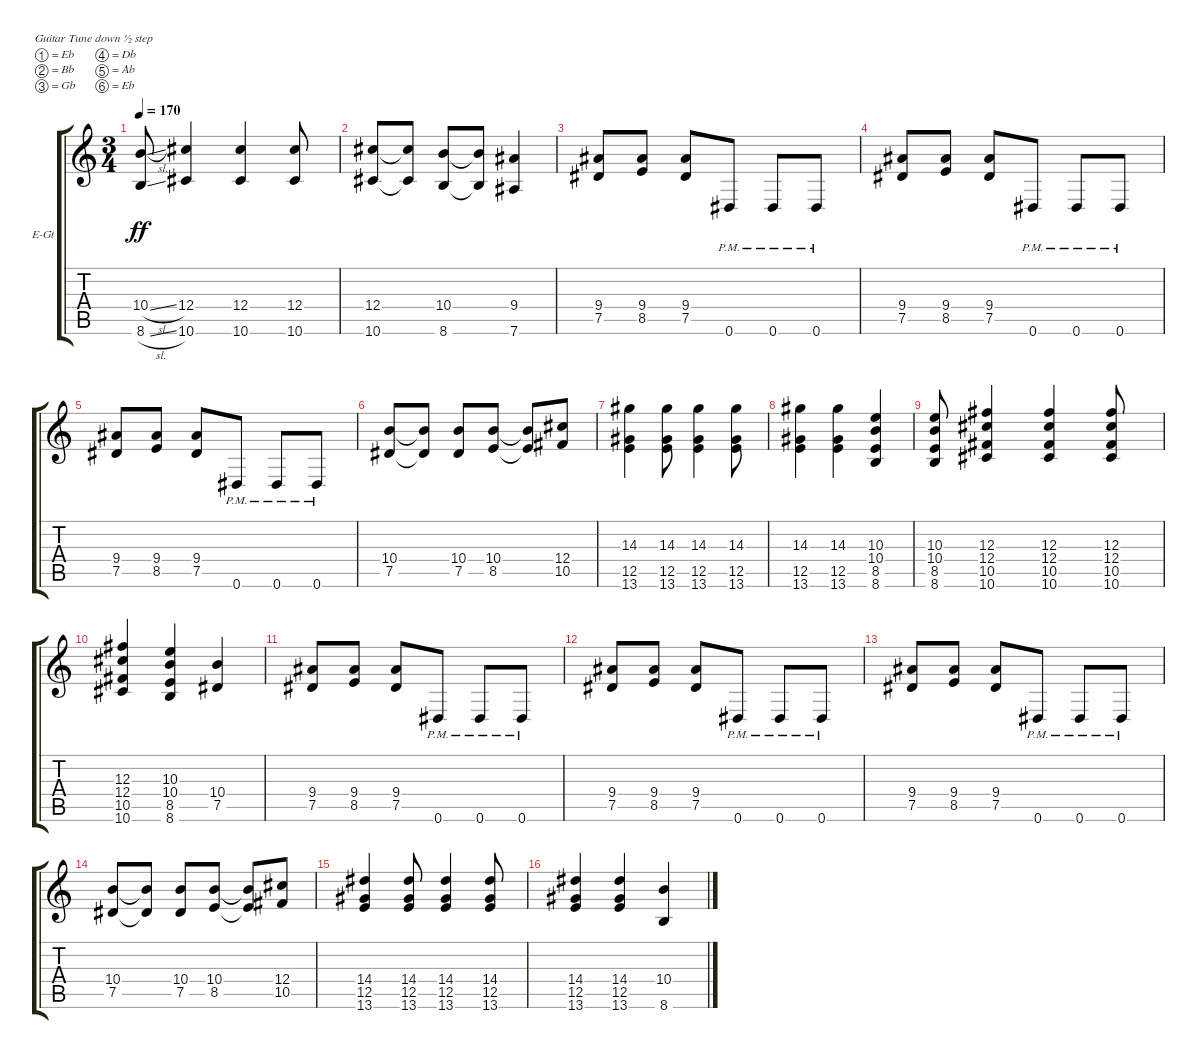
\bracketExtendMode groupsimilarinstruments
\firstSystemTrackNameOrientation horizontal
\otherSystemsTrackNameOrientation horizontal
\track ("B Adam - Lead" "E-Gt") {instrument distortionguitar}
\staff {score tabs}
\tuning (Eb4 Bb3 Gb3 Db3 Ab2 Eb2)
\ts (3 4)
\tempo 170
\clef g2
\scale
0.333333
\ks c
(8.6{sl} 10.4{sl}).8{dy ff} (10.6 12.4).4 (12.4 10.6).4 (12.4 10.6).8 |
\scale
0.333333 (10.6 12.4).8 (10.6{t} 12.4{t}).8 (8.6 10.4).8 (8.6{t} 10.4{t}).8 (7.6 9.4).4 |
\scale
0.333333 (7.5 9.4).8 (8.5 9.4).8 (7.5 9.4).8 0.6{pm}.8 0.6{pm}.8 0.6{pm}.8 |
\scale
0.333333 (7.5 9.4).8 (8.5 9.4).8 (7.5 9.4).8 0.6{pm}.8 0.6{pm}.8 0.6{pm}.8 |
\scale
0.333333 (7.5 9.4).8 (8.5 9.4).8 (7.5 9.4).8 0.6{pm}.8 0.6{pm}.8 0.6{pm}.8 |
\scale
0.333333 (10.4 7.5).8 (10.4{t} 7.5{t}).8 (10.4 7.5).8 (10.4 8.5).8 (8.5{t} 10.4{t}).8 (12.4 10.5).8 |
\scale
0.333333 (14.3 12.5 13.6).4 (12.5 14.3 13.6).8 (12.5 14.3 13.6).4 (12.5 14.3 13.6).8 |
\scale
0.333333 (12.5 14.3 13.6).4 (12.5 14.3 13.6).4 (8.5 10.3 8.6 10.4).4 |
\scale
0.333333 (10.3 8.5 8.6 10.4).8 (10.6 10.5 12.4 12.3).4 (10.5 12.3 12.4 10.6).4 (10.5 12.3 12.4 10.6).8 |
\scale
0.333333 (10.5 12.3 10.6 12.4).4 (8.5 10.4 8.6 10.3).4 (7.5 10.4).4 |
\scale
0.333333 (7.5 9.4).8 (8.5 9.4).8 (7.5 9.4).8 0.6{pm}.8 0.6{pm}.8 0.6{pm}.8 |
\scale
0.333333 (7.5 9.4).8 (8.5 9.4).8 (7.5 9.4).8 0.6{pm}.8 0.6{pm}.8 0.6{pm}.8 |
\scale
0.333333 (7.5 9.4).8 (8.5 9.4).8 (7.5 9.4).8 0.6{pm}.8 0.6{pm}.8 0.6{pm}.8 |
\scale
0.333333 (10.4 7.5).8 (10.4{t} 7.5{t}).8 (10.4 7.5).8 (10.4 8.5).8 (8.5{t} 10.4{t}).8 (12.4 10.5).8 |
\scale
0.333333 (12.5 13.6 14.4).4 (12.5 13.6 14.4).8 (12.5 13.6 14.4).4 (13.6 14.4 12.5).8 |
\scale
0.333333 (13.6 14.4 12.5).4 (13.6 14.4 12.5).4 (8.6 10.4).4
